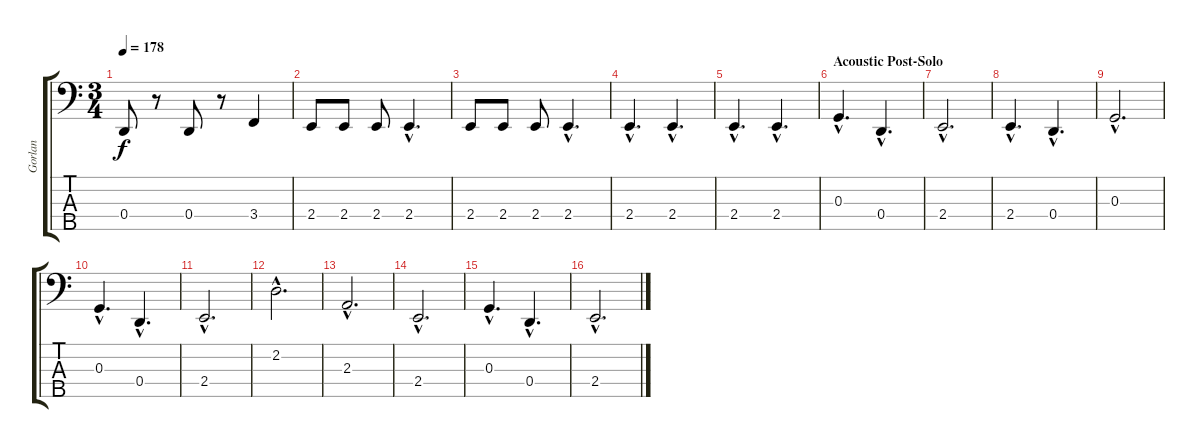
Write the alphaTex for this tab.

\track ("Gorlan" "Gorlan") {instrument electricbasspick}
\staff {score tabs}
\tuning (F2 C2 G1 D1 G0) {hide}
\ts (3 4)
\tempo 178
\clef f4
\ks c
0.4.8{dy f} r.8 0.4.8 r.8 3.4.4 |
2.4.8 2.4.8 2.4.8 2.4{hac}.4{d} |
2.4.8 2.4.8 2.4.8 2.4{hac}.4{d} |
2.4{hac}.4{d} 2.4{hac}.4{d} |
2.4{hac}.4{d} 2.4{hac}.4{d} |
\section ("" "Acoustic Post-Solo")
0.3{hac}.4{d} 0.4{hac}.4{d} |
2.4{hac}.2{d} |
2.4{hac}.4{d} 0.4{hac}.4{d} |
0.3{hac}.2{d} |
0.3{hac}.4{d} 0.4{hac}.4{d} |
2.4{hac}.2{d} |
2.2{hac}.2{d} |
2.3{hac}.2{d} |
2.4{hac}.2{d} |
0.3{hac}.4{d} 0.4{hac}.4{d} |
2.4{hac}.2{d}
